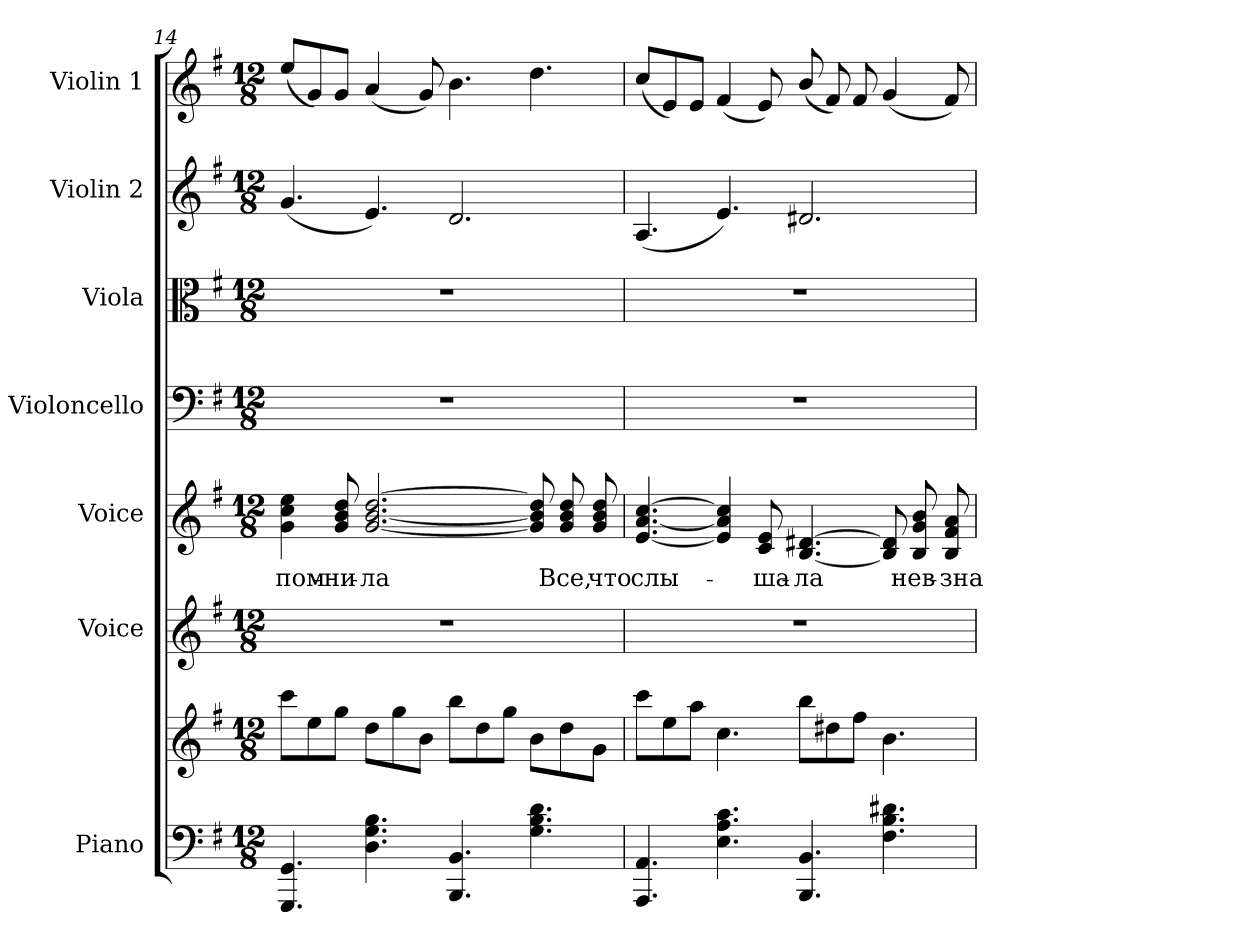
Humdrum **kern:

**kern	**kern	**kern	**kern	**text	**kern	**kern	**kern	**kern
*part7	*part7	*part6	*part5	*part5	*part4	*part3	*part2	*part1
*staff8	*staff7	*staff6	*staff5	*staff5	*staff4	*staff3	*staff2	*staff1
*I"Piano	*	*I"Voice	*I"Voice	*	*I"Violoncello	*I"Viola	*I"Violin 2	*I"Violin 1
*I'Pno.	*	*I'Voice	*I'Voice	*	*I'Vc.	*I'Vla.	*I'Vln.	*I'Vln.
*clefF4	*clefG2	*clefG2	*clefG2	*	*clefF4	*clefC3	*clefG2	*clefG2
*k[f#]	*k[f#]	*k[f#]	*k[f#]	*	*k[f#]	*k[f#]	*k[f#]	*k[f#]
*e:	*e:	*e:	*e:	*	*e:	*e:	*e:	*e:
*M12/8	*M12/8	*M12/8	*M12/8	*	*M12/8	*M12/8	*M12/8	*M12/8
=14	=14	=14	=14	=14	=14	=14	=14	=14
*	*^	*	*	*	*	*	*	*
!	!	!	!LO:N:vis=1	!	!	!	!	!	!
!	!	!	!	!	!LO:LY:b:color=#000000	!LO:N:vis=1	!LO:N:vis=1	!	!
4.GGGi/ 4.GGi	8ccci\L	4.ryy	1.r	4gi\ 4cci 4eei	-пом-	1.r	1.r	(4.gi/	(8eei/L
.	8eei\	.	.	.	.	.	.	.	8gi/)
!	!	!	!	!	!LO:LY:b:color=#000000	!	!	!	!
.	8ggi\J	.	.	8gi/ 8bi 8ddiL	-ни-	.	.	.	8gi/J
!	!	!	!	!	!LO:LY:b:color=#000000	!	!	!	!
4.Di\ 4.Gi 4.Bi	8ddi\L	8ryy	.	[2.gi/ [2.bi [2.ddi	-ла	.	.	4.ei/)	(4ai/
.	8ggi\	2ryy	.	.	.	.	.	.	.
.	8bi\J	.	.	.	.	.	.	.	8gi/L)
4.BBBi/ 4.BBi	8bbi\L	.	.	.	.	.	.	2.di/	4.bi\
.	8ddi\	.	.	.	.	.	.	.	.
.	8ggi\J	8ryy	.	.	.	.	.	.	.
4.Gi\ 4.Bi 4.di	8bi\L	4.ryy	.	8gi/] 8bi] 8ddi]	.	.	.	.	4.ddi\
!	!	!	!	!	!LO:LY:b:color=#000000	!	!	!	!
.	8ddi\	.	.	8gi/ 8bi 8ddi	Все,	.	.	.	.
!	!	!	!	!	!LO:LY:b:color=#000000	!	!	!	!
.	8gi\J	.	.	8gi/ 8bi 8ddiL	что	.	.	.	.
*	*v	*v	*	*	*	*	*	*	*
!!LO:LB:g=z
=15	=15	=15	=15	=15	=15	=15	=15	=15
!	!	!LO:N:vis=1	!	!	!	!	!	!
!	!	!	!	!LO:LY:b:color=#000000	!LO:N:vis=1	!LO:N:vis=1	!	!
4.AAAi/ 4.AAi	8ccci\L	1.r	[4.ei/ [4.ai [4.cci	слы-	1.r	1.r	(4.Ai/	(8cci/L
.	8eei\	.	.	.	.	.	.	8ei/)
.	8aai\J	.	.	.	.	.	.	8ei/J
4.Ei\ 4.Ai 4.ci	4.cci\	.	4ei/] 4ai] 4cci]	.	.	.	4.ei/)	(4f#i/
!	!	!	!	!LO:LY:b:color=#000000	!	!	!	!
.	.	.	8ci/ 8eiL	-ша-	.	.	.	8ei/L)
!	!	!	!	!LO:LY:b:color=#000000	!	!	!	!
4.BBBi/ 4.BBi	8bbi\L	.	[4.Bi/ [4.d#Xi	-ла	.	.	2.d#Xi/	(8bi/L
.	8dd#Xi\	.	.	.	.	.	.	8f#i/)
.	8ff#i\J	.	.	.	.	.	.	8f#i/J
4.F#i\ 4.Bi 4.d#Xi	4.bi\	.	8Bi/] 8d#i]	.	.	.	.	(4gi/
!	!	!	!	!LO:LY:b:color=#000000	!	!	!	!
.	.	.	8Bi/ 8gi 8bi	нев-	.	.	.	.
!	!	!	!	!LO:LY:b:color=#000000	!	!	!	!
.	.	.	8Bi/ 8f#i 8aiL	-зна-	.	.	.	8f#i/L)
=	=	=	=	=	=	=	=	=
*-	*-	*-	*-	*-	*-	*-	*-	*-
